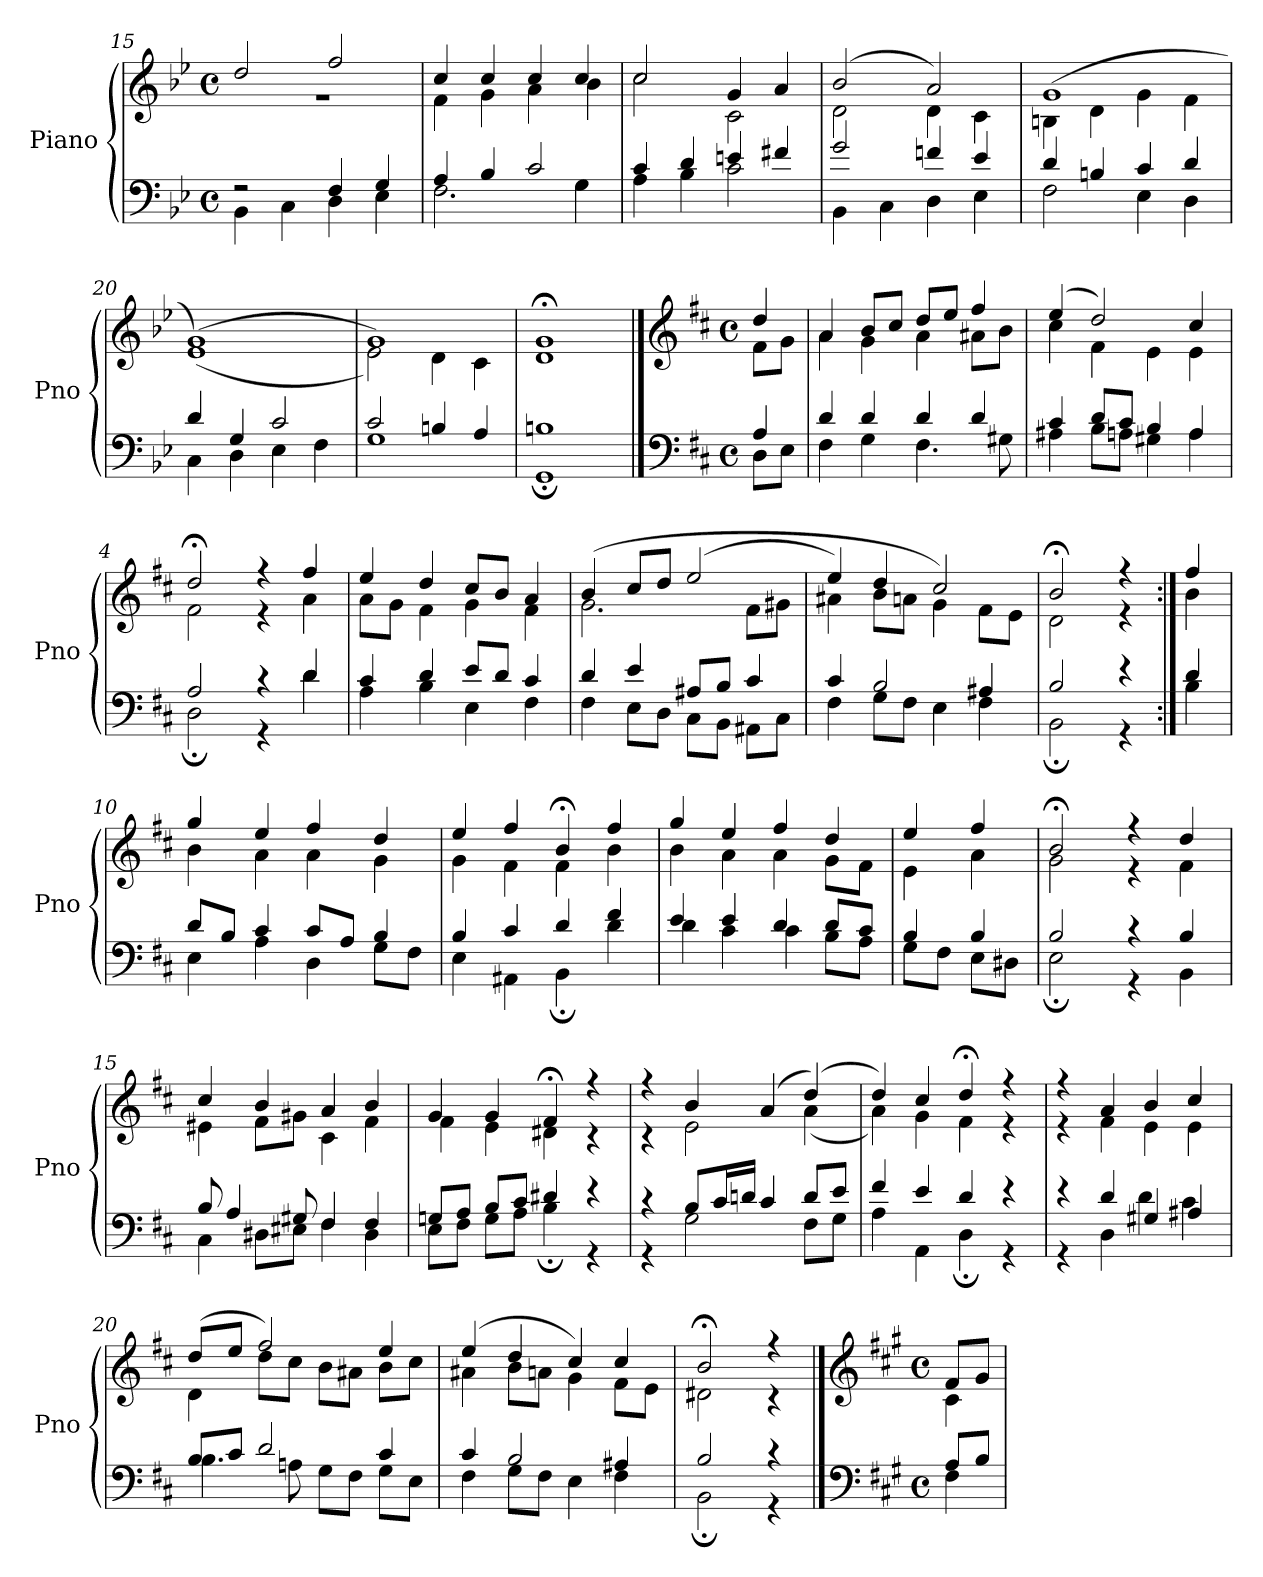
**kern	**kern
*part1	*part1
*staff2	*staff1
*I"Piano	*
*I'Pno	*
*clefF4	*clefG2
*k[b-e-]	*k[b-e-]
*M4/4	*M4/4
*met(c)	*met(c)
=15	=15
*^	*^
2r	4BB-\	2dd/	1r
.	4C\	.	.
4F/	4D\	2ff/	.
4G/	4E-\	.	.
=16	=16	=16	=16
4A/	2.F\	4cc/	4f\
4B-/	.	4cc/	4g\
2c/	.	4cc/	4a\
.	4G\	4cc/	4b-\
=17	=17	=17	=17
4c/	4A\	2cc/	2cc\
4d/	4B-\	.	.
4en/	2c\	4g/	2c\
4f#X/	.	4a/	.
=18	=18	=18	=18
2g/	4BB-\	(>2b-/	2d\
.	4C\	.	.
4fn/	4D\	2a/)	4d\
4e-/	4E-\	.	4c\
=19	=19	=19	=19
4d/	2F\	(>1g	4Bn\
4Bn/	.	.	4d\
4c/	4E-\	.	4g\
4d/	4D\	.	4f\
=20	=20	=20	=20
4d/	4C\	(>1g)	(<1e-
4G/	4D\	.	.
2c/	4E-\	.	.
.	4F\	.	.
=21	=21	=21	=21
2c/	1G	1g)	2e-\)
4Bn/	.	.	4d\
4A/	.	.	4c\
=22	=22	=22	=22
1Bn	1GG;	1g;<	1d
==1	==1	==1	==1
*clefF4	*	*clefG2	*
*k[f#c#]	*	*k[f#c#]	*
*M4/4	*	*M4/4	*
*met(c)	*	*met(c)	*
4A/	8D\L	4dd/	8f#\L
.	8E\J	.	8g\J
=2	=2	=2	=2
4d/	4F#\	4a/	4a\
4d/	4G\	8b/L	4g\
.	.	8cc#/J	.
4d/	4.F#\	8dd/L	4a\
.	.	8ee/J	.
4d/	.	4ff#/	8a#X\L
.	8G#X\	.	8b\J
=3	=3	=3	=3
4c#/	4A#X\	(>4ee/	4cc#\
8d/L	8B\L	2dd/)	4f#\
8c#/J	8An\J	.	.
4B/	4G#X\	.	4e\
4A/	4A\	4cc#/	4e\
=4	=4	=4	=4
2A/	2D;\	2dd;</	2f#\
4r	4r	4r	4r
4d/	4d\	4ff#/	4a\
=5	=5	=5	=5
4c#/	4A\	4ee/	8a\L
.	.	.	8g\J
4d/	4B\	4dd/	4f#\
8e/L	4E\	8cc#/L	4g\
8d/J	.	8b/J	.
4c#/	4F#\	4a/	4f#\
=6	=6	=6	=6
4d/	4F#\	(>4b/	2.g\
4e/	8E\L	8cc#/L	.
.	8D\J	8dd/J	.
8A#X/L	8C#\L	(>2ee/	.
8B/J	8BB\J	.	.
4c#/	8AA#X\L	.	8f#\L
.	8C#\J	.	8g#X\J
=7	=7	=7	=7
4c#/	4F#\	4ee/)	4a#X\
2B/	8G\L	4dd/	8b\L
.	8F#\J	.	8an\J
.	4E\	2cc#/)	4g\
4A#X/	4F#\	.	8f#\L
.	.	.	8e\J
=8	=8	=8	=8
2B/	2BB;\	2b;</	2d\
4r	4r	4r	4r
=9:|!	=9:|!	=9:|!	=9:|!
4d/	4B\	4ff#/	4b\
=10	=10	=10	=10
8d/L	4E\	4gg/	4b\
8B/J	.	.	.
4c#/	4A\	4ee/	4a\
8c#/L	4D\	4ff#/	4a\
8A/J	.	.	.
4B/	8G\L	4dd/	4g\
.	8F#\J	.	.
=11	=11	=11	=11
4B/	4E\	4ee/	4g\
4c#/	4AA#X\	4ff#/	4f#\
4d/	4BB;\	4b;</	4f#\
4f#/	4d\	4ff#/	4b\
=12	=12	=12	=12
4e/	4d\	4gg/	4b\
4e/	4c#\	4ee/	4a\
4d/	4c#\	4ff#/	4a\
8d/L	8B\L	4dd/	8g\L
8c#/J	8A\J	.	8f#\J
=13	=13	=13	=13
4B/	8G\L	4ee/	4e\
.	8F#\J	.	.
4B/	8E\L	4ff#/	4a\
.	8D#X\J	.	.
=14	=14	=14	=14
2B/	2E;\	2b;</	2g\
4r	4r	4r	4r
4B/	4BB\	4dd/	4f#\
=15	=15	=15	=15
8B/	4C#\	4cc#/	4e#X\
4A/	.	.	.
.	8D#X\L	4b/	8f#\L
8G#X/	8E#X\J	.	8g#X\J
4F#/	4F#\	4a/	4c#\
4F#/	4D#\	4b/	4f#\
=16	=16	=16	=16
8Gn/L	8E\L	4g/	4f#\
8A/J	8F#\J	.	.
8B/L	8G\L	4g/	4e\
8c#/J	8A\J	.	.
4d#X/	4B;\	4f#;</	4d#X\
4r	4r	4r	4r
=17	=17	=17	=17
4r	4r	4r	4r
8B/L	2G\	4b/	2e\
16c#/L	.	.	.
16dn/JJ	.	.	.
4c#/	.	(>4a/	.
8d/L	8F#\L	(>4dd/)	(<4a\
8e/J	8G\J	.	.
=18	=18	=18	=18
4f#/	4A\	4dd/)	4a\)
4e/	4AA\	4cc#/	4g\
4d/	4D;\	4dd;</	4f#\
4r	4r	4r	4r
=19	=19	=19	=19
4r	4r	4r	4r
4d/	4D\	4a/	4f#\
4G#X/	4d\	4b/	4e\
4A#X/	4c#\	4cc#/	4e\
=20	=20	=20	=20
8B/L	4.B\	(>8dd/L	4d\
8c#/J	.	8ee/J	.
2d/	.	2ff#/)	8dd\L
.	8An\	.	8cc#\J
.	8G\L	.	8b\L
.	8F#\J	.	8a#X\J
4c#/	8G\L	4ee/	8b\L
.	8E\J	.	8cc#\J
=21	=21	=21	=21
4c#/	4F#\	(>4ee/	4a#X\
2B/	8G\L	4dd/	8b\L
.	8F#\J	.	8an\J
.	4E\	4cc#/)	4g\
4A#X/	4F#\	4cc#/	8f#\L
.	.	.	8e\J
=22	=22	=22	=22
2B/	2BB;\	2b;</	2d#X\
4r	4r	4r	4r
==1	==1	==1	==1
*clefF4	*	*clefG2	*
*k[f#c#g#]	*	*k[f#c#g#]	*
*M4/4	*	*M4/4	*
*met(c)	*	*met(c)	*
8A/L	4F#\	8f#/L	4c#\
8B/J	.	8g#/J	.
*v	*v	*	*
*	*v	*v
=	=
*-	*-
